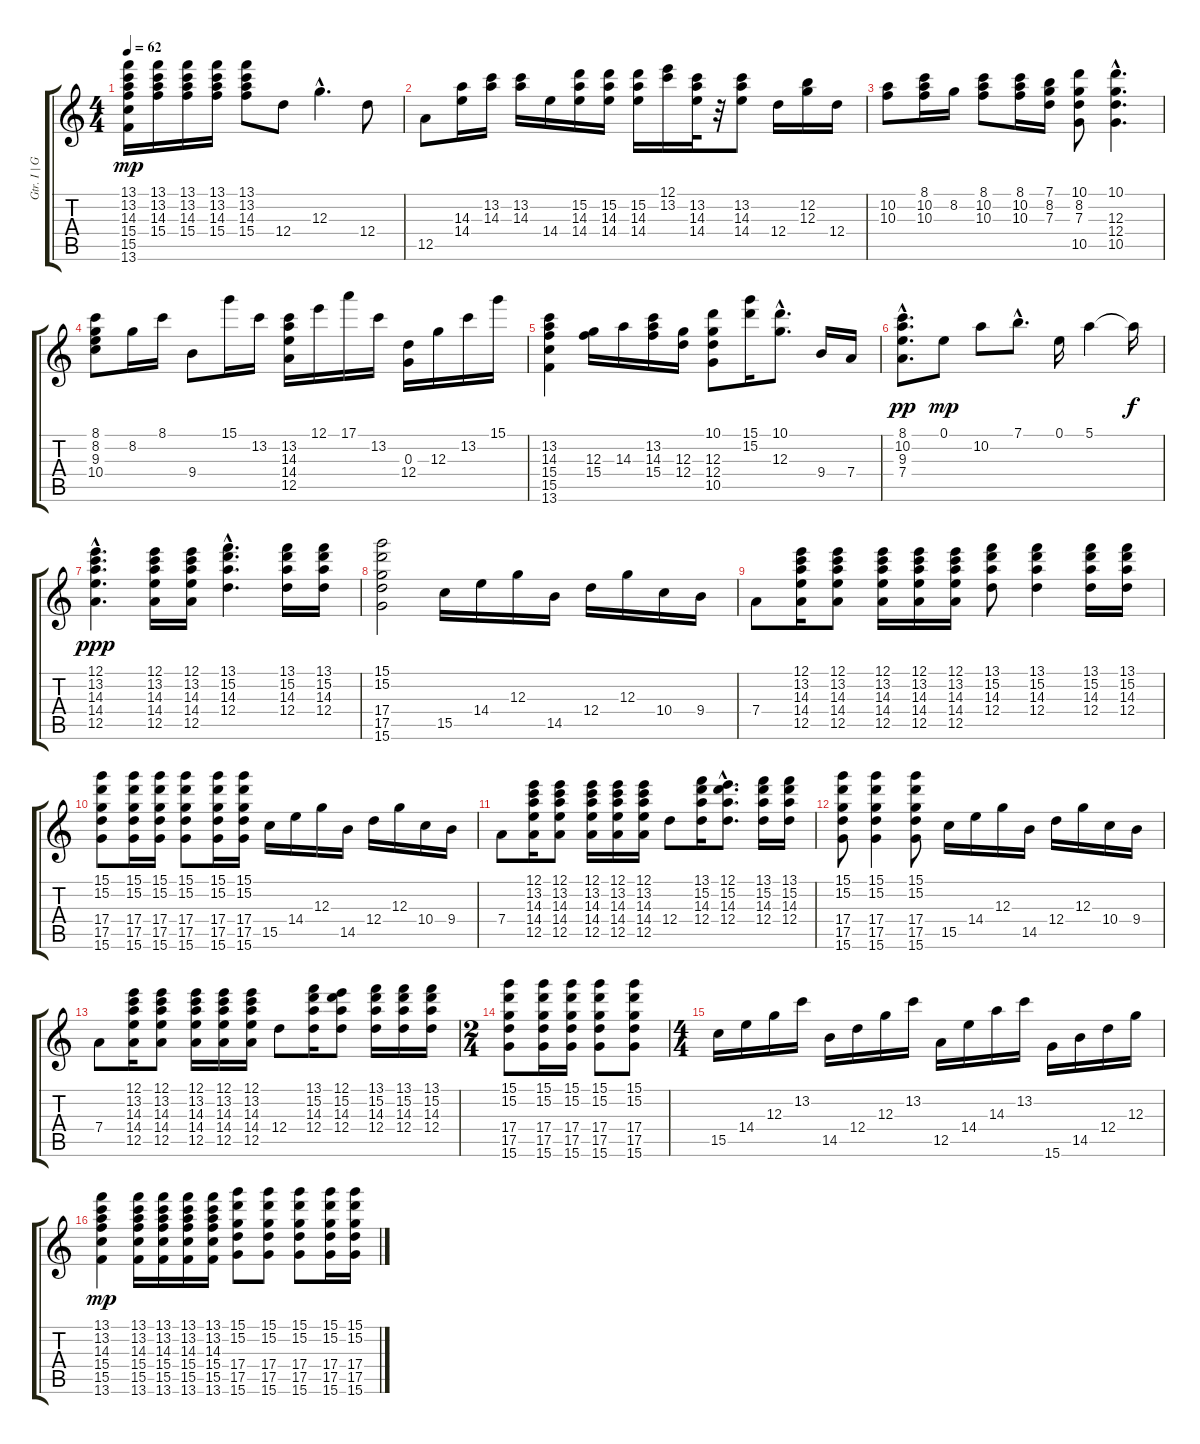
\track ("Gtr. I | Guns n' Roses" "Gtr. I | G") {instrument distortionguitar}
\staff {score tabs}
\tuning (E4 B3 G3 D3 A2 E2) {hide}
\ts (4 4)
\tempo 62
\clef g2
\ks c
(13.1 13.2 14.3 15.4 15.5 13.6).16{dy mp} (13.1 13.2 14.3 15.4).16 (13.1 13.2 14.3 15.4).16 (13.1 13.2 14.3 15.4).16 (13.1 13.2 14.3 15.4).8 12.4.8 12.3{hac}.4{d} 12.4.8 |
12.5.8 (14.3 14.4).16 (13.2 14.3).16 (13.2 14.3).16 14.4.16 (15.2 14.3 14.4).16 (15.2 14.3 14.4).16 (15.2 14.3 14.4).16 (12.1 13.2).16 (13.2 14.3 14.4).32 r.32 (13.2 14.3 14.4).8 12.4.16 (12.2 12.3).16 12.4.16 |
(10.2 10.3).8 (8.1 10.2 10.3).16 8.2.16 (8.1 10.2 10.3).8 (8.1 10.2 10.3).16 (7.1 8.2 7.3).16 (10.1 8.2 7.3 10.5).8 (10.1{hac} 12.3{hac} 12.4{hac} 10.5{hac}).4{d} |
(8.1 8.2 9.3 10.4).8 8.2.16 8.1.16 9.4.8 15.1.16 13.2.16 (13.2 14.3 14.4 12.5).16 12.1.16 17.1.16 13.2.16 (0.3 12.4).16 12.3.16 13.2.16 15.1.16 |
(13.2 14.3 15.4 15.5 13.6).4 (12.3 15.4).16 14.3.16 (13.2 14.3 15.4).16 (12.3 12.4).16 (10.1 12.3 12.4 10.5).8 (15.1 15.2).16 (10.1{hac} 12.3{hac}).8{d} 9.4.16 7.4.16 |
(8.1{hac} 10.2{hac} 9.3{hac} 7.4{hac}).8{d dy pp} 0.1.8{dy mp} 10.2.8 7.1{hac}.8{d} 0.1.16 5.1.4 5.1{t}.16{dy f} |
(12.1{hac} 13.2{hac} 14.3{hac} 14.4{hac} 12.5{hac}).4{d dy ppp} (12.1 13.2 14.3 14.4 12.5).16 (12.1 13.2 14.3 14.4 12.5).16 (13.1{hac} 15.2{hac} 14.3{hac} 12.4{hac}).4{d} (13.1 15.2 14.3 12.4).16 (13.1 15.2 14.3 12.4).16 |
(15.1 15.2 17.4 17.5 15.6).2 15.5.16 14.4.16 12.3.16 14.5.16 12.4.16 12.3.16 10.4.16 9.4.16 |
7.4.8 (12.1 13.2 14.3 14.4 12.5).16 (12.1 13.2 14.3 14.4 12.5).8 (12.1 13.2 14.3 14.4 12.5).16 (12.1 13.2 14.3 14.4 12.5).16 (12.1 13.2 14.3 14.4 12.5).16 (13.1 15.2 14.3 12.4).8 (13.1 15.2 14.3 12.4).4 (13.1 15.2 14.3 12.4).16 (13.1 15.2 14.3 12.4).16 |
(15.1 15.2 17.4 17.5 15.6).8 (15.1 15.2 17.4 17.5 15.6).16 (15.1 15.2 17.4 17.5 15.6).16 (15.1 15.2 17.4 17.5 15.6).8 (15.1 15.2 17.4 17.5 15.6).16 (15.1 15.2 17.4 17.5 15.6).16 15.5.16 14.4.16 12.3.16 14.5.16 12.4.16 12.3.16 10.4.16 9.4.16 |
7.4.8 (12.1 13.2 14.3 14.4 12.5).16 (12.1 13.2 14.3 14.4 12.5).8 (12.1 13.2 14.3 14.4 12.5).16 (12.1 13.2 14.3 14.4 12.5).16 (12.1 13.2 14.3 14.4 12.5).16 12.4.8 (13.1 15.2 14.3 12.4).16 (12.1{hac} 15.2{hac} 14.3{hac} 12.4{hac}).8{d} (13.1 15.2 14.3 12.4).16 (13.1 15.2 14.3 12.4).16 |
(15.1 15.2 17.4 17.5 15.6).8 (15.1 15.2 17.4 17.5 15.6).4 (15.1 15.2 17.4 17.5 15.6).8 15.5.16 14.4.16 12.3.16 14.5.16 12.4.16 12.3.16 10.4.16 9.4.16 |
7.4.8 (12.1 13.2 14.3 14.4 12.5).16 (12.1 13.2 14.3 14.4 12.5).8 (12.1 13.2 14.3 14.4 12.5).16 (12.1 13.2 14.3 14.4 12.5).16 (12.1 13.2 14.3 14.4 12.5).16 12.4.8 (13.1 15.2 14.3 12.4).16 (12.1 15.2 14.3 12.4).8 (13.1 15.2 14.3 12.4).16 (13.1 15.2 14.3 12.4).16 (13.1 15.2 14.3 12.4).16 |
\ts (2 4)
(15.1 15.2 17.4 17.5 15.6).8 (15.1 15.2 17.4 17.5 15.6).16 (15.1 15.2 17.4 17.5 15.6).16 (15.1 15.2 17.4 17.5 15.6).8 (15.1 15.2 17.4 17.5 15.6).8 |
\ts (4 4)
15.5.16 14.4.16 12.3.16 13.2.16 14.5.16 12.4.16 12.3.16 13.2.16 12.5.16 14.4.16 14.3.16 13.2.16 15.6.16 14.5.16 12.4.16 12.3.16 |
(13.1 13.2 14.3 15.4 15.5 13.6).4{dy mp} (13.1 13.2 14.3 15.4 15.5 13.6).16 (13.1 13.2 14.3 15.4 15.5 13.6).16 (13.1 13.2 14.3 15.4 15.5 13.6).16 (13.1 13.2 14.3 15.4 15.5 13.6).16 (15.1 15.2 17.4 17.5 15.6).8 (15.1 15.2 17.4 17.5 15.6).8 (15.1 15.2 17.4 17.5 15.6).8 (15.1 15.2 17.4 17.5 15.6).16 (15.1 15.2 17.4 17.5 15.6).16
